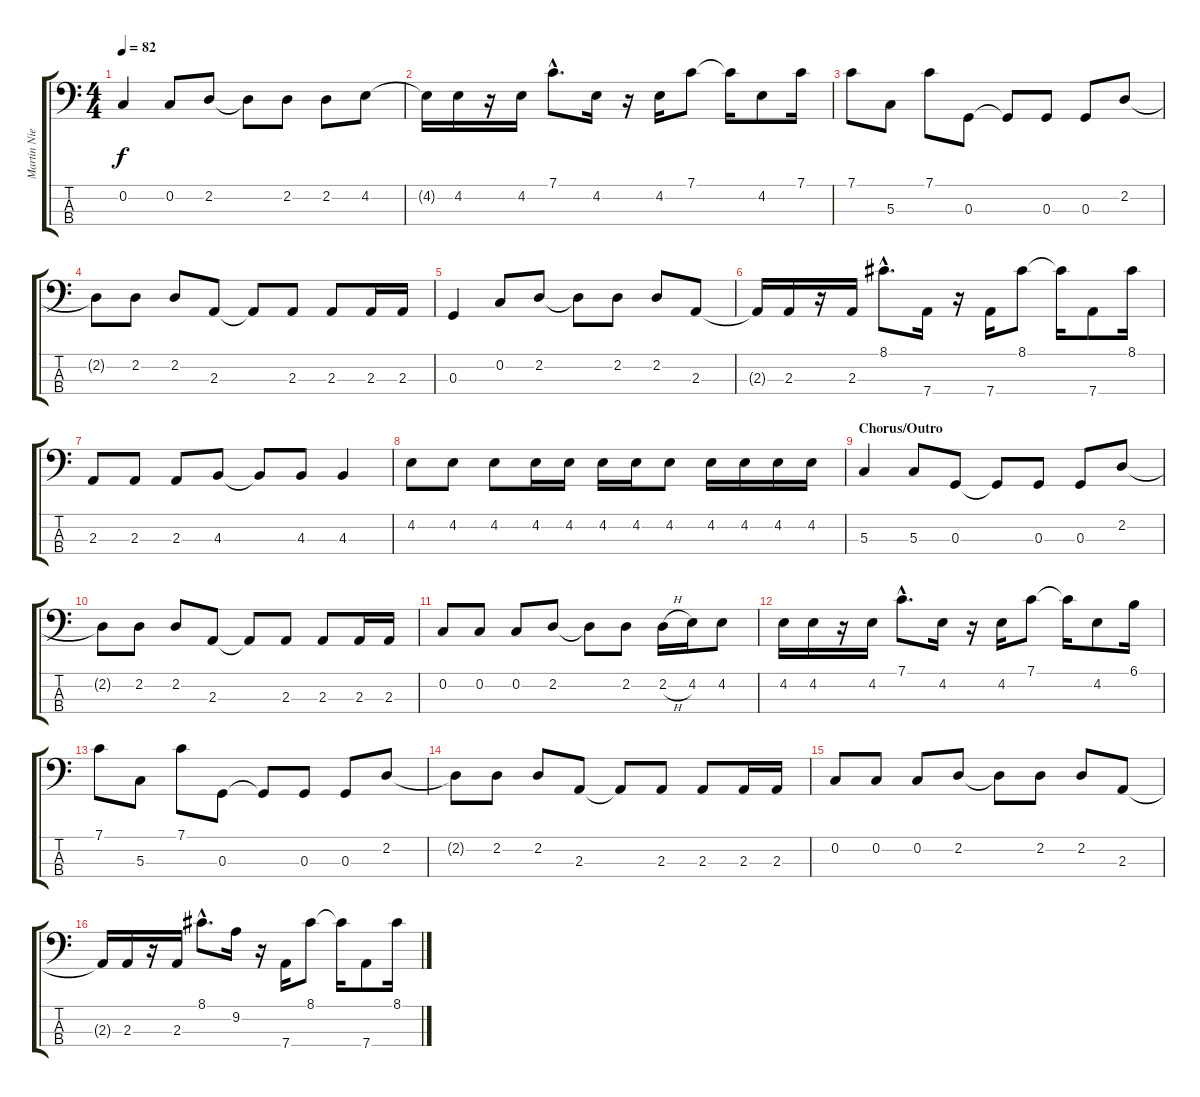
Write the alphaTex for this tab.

\track ("Martin Nielsen" "Martin Nie") {instrument electricbassfinger}
\staff {score tabs}
\tuning (F2 C2 G1 D1) {hide}
\ts (4 4)
\tempo 82
\clef f4
\ks c
0.2.4{dy f} 0.2.8 2.2.8 2.2{t}.8 2.2.8 2.2.8 4.2.8 |
4.2{t}.16 4.2.16 r.16 4.2.16 7.1{hac}.8{d} 4.2.16 r.16 4.2.16 7.1.8 7.1{t}.16 4.2.8 7.1.16 |
7.1.8 5.3.8 7.1.8 0.3.8 0.3{t}.8 0.3.8 0.3.8 2.2.8 |
2.2{t}.8 2.2.8 2.2.8 2.3.8 2.3{t}.8 2.3.8 2.3.8 2.3.16 2.3.16 |
0.3.4 0.2.8 2.2.8 2.2{t}.8 2.2.8 2.2.8 2.3.8 |
2.3{t}.16 2.3.16 r.16 2.3.16 8.1{hac}.8{d} 7.4.16 r.16 7.4.16 8.1.8 8.1{t}.16 7.4.8 8.1.16 |
2.3.8 2.3.8 2.3.8 4.3.8 4.3{t}.8 4.3.8 4.3.4 |
4.2.8 4.2.8 4.2.8 4.2.16 4.2.16 4.2.16 4.2.16 4.2.8 4.2.16 4.2.16 4.2.16 4.2.16 |
\section ("" "Chorus/Outro")
5.3.4 5.3.8 0.3.8 0.3{t}.8 0.3.8 0.3.8 2.2.8 |
2.2{t}.8 2.2.8 2.2.8 2.3.8 2.3{t}.8 2.3.8 2.3.8 2.3.16 2.3.16 |
0.2.8 0.2.8 0.2.8 2.2.8 2.2{t}.8 2.2.8 2.2{h}.16 4.2.16 4.2.8 |
4.2.16 4.2.16 r.16 4.2.16 7.1{hac}.8{d} 4.2.16 r.16 4.2.16 7.1.8 7.1{t}.16 4.2.8 6.1.16 |
7.1.8 5.3.8 7.1.8 0.3.8 0.3{t}.8 0.3.8 0.3.8 2.2.8 |
2.2{t}.8 2.2.8 2.2.8 2.3.8 2.3{t}.8 2.3.8 2.3.8 2.3.16 2.3.16 |
0.2.8 0.2.8 0.2.8 2.2.8 2.2{t}.8 2.2.8 2.2.8 2.3.8 |
2.3{t}.16 2.3.16 r.16 2.3.16 8.1{hac}.8{d} 9.2.16 r.16 7.4.16 8.1.8 8.1{t}.16 7.4.8 8.1.16
